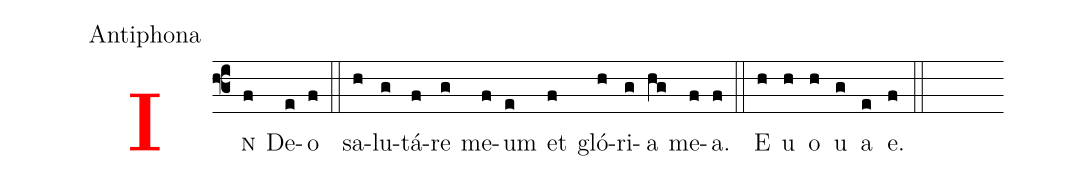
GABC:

office-part: Antiphona;
%%
<v>\bf\textcolor{red}{I}</v><v>\sc{n}</v>(f3f) De(e)o(f)
(::) sa(h)lu(g)tá(f)re(g) me(f)um(e) et(f) gló(h)ri(g)a(hg) me(f)a.(f)
(::) E(h) u(h) o(h) u(g) a(e) e.(f) (::)
